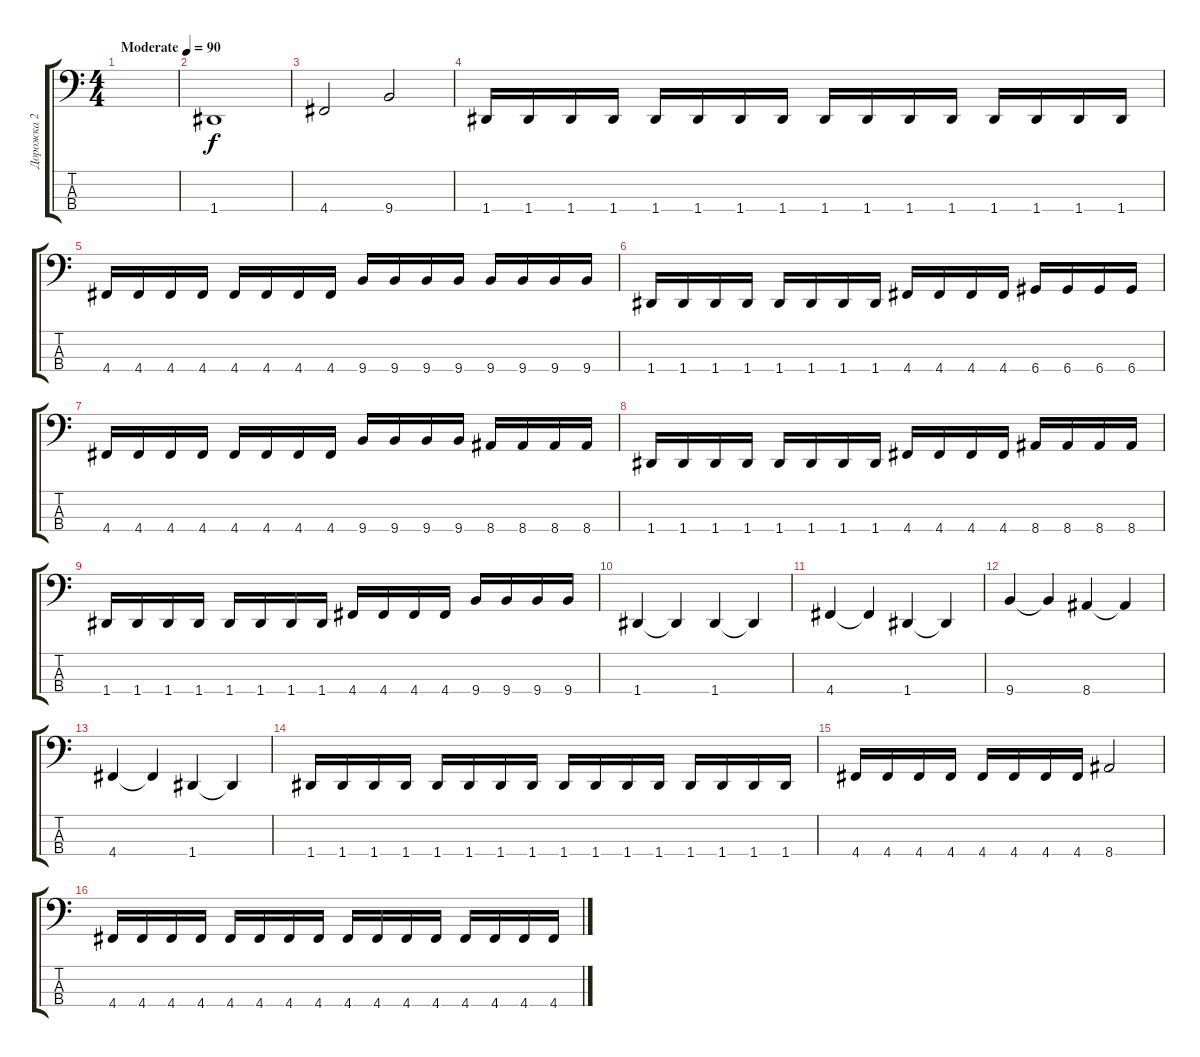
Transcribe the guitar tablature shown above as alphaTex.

\track ("Дорожка 2" "Дорожка 2") {instrument electricbassfinger}
\staff {score tabs}
\tuning (G2 D2 A1 D1) {hide}
\ts (4 4)
\tempo (90 "Moderate")
\clef f4
\ks c
|
1.4.1 |
4.4.2 9.4.2 |
1.4.16 1.4.16 1.4.16 1.4.16 1.4.16 1.4.16 1.4.16 1.4.16 1.4.16 1.4.16 1.4.16 1.4.16 1.4.16 1.4.16 1.4.16 1.4.16 |
4.4.16 4.4.16 4.4.16 4.4.16 4.4.16 4.4.16 4.4.16 4.4.16 9.4.16 9.4.16 9.4.16 9.4.16 9.4.16 9.4.16 9.4.16 9.4.16 |
1.4.16 1.4.16 1.4.16 1.4.16 1.4.16 1.4.16 1.4.16 1.4.16 4.4.16 4.4.16 4.4.16 4.4.16 6.4.16 6.4.16 6.4.16 6.4.16 |
4.4.16 4.4.16 4.4.16 4.4.16 4.4.16 4.4.16 4.4.16 4.4.16 9.4.16 9.4.16 9.4.16 9.4.16 8.4.16 8.4.16 8.4.16 8.4.16 |
1.4.16 1.4.16 1.4.16 1.4.16 1.4.16 1.4.16 1.4.16 1.4.16 4.4.16 4.4.16 4.4.16 4.4.16 8.4.16 8.4.16 8.4.16 8.4.16 |
1.4.16 1.4.16 1.4.16 1.4.16 1.4.16 1.4.16 1.4.16 1.4.16 4.4.16 4.4.16 4.4.16 4.4.16 9.4.16 9.4.16 9.4.16 9.4.16 |
1.4.4 1.4{t}.4 1.4.4 1.4{t}.4 |
4.4.4 4.4{t}.4 1.4.4 1.4{t}.4 |
9.4.4 9.4{t}.4 8.4.4 8.4{t}.4 |
4.4.4 4.4{t}.4 1.4.4 1.4{t}.4 |
1.4.16 1.4.16 1.4.16 1.4.16 1.4.16 1.4.16 1.4.16 1.4.16 1.4.16 1.4.16 1.4.16 1.4.16 1.4.16 1.4.16 1.4.16 1.4.16 |
4.4.16 4.4.16 4.4.16 4.4.16 4.4.16 4.4.16 4.4.16 4.4.16 8.4.2 |
4.4.16 4.4.16 4.4.16 4.4.16 4.4.16 4.4.16 4.4.16 4.4.16 4.4.16 4.4.16 4.4.16 4.4.16 4.4.16 4.4.16 4.4.16 4.4.16
